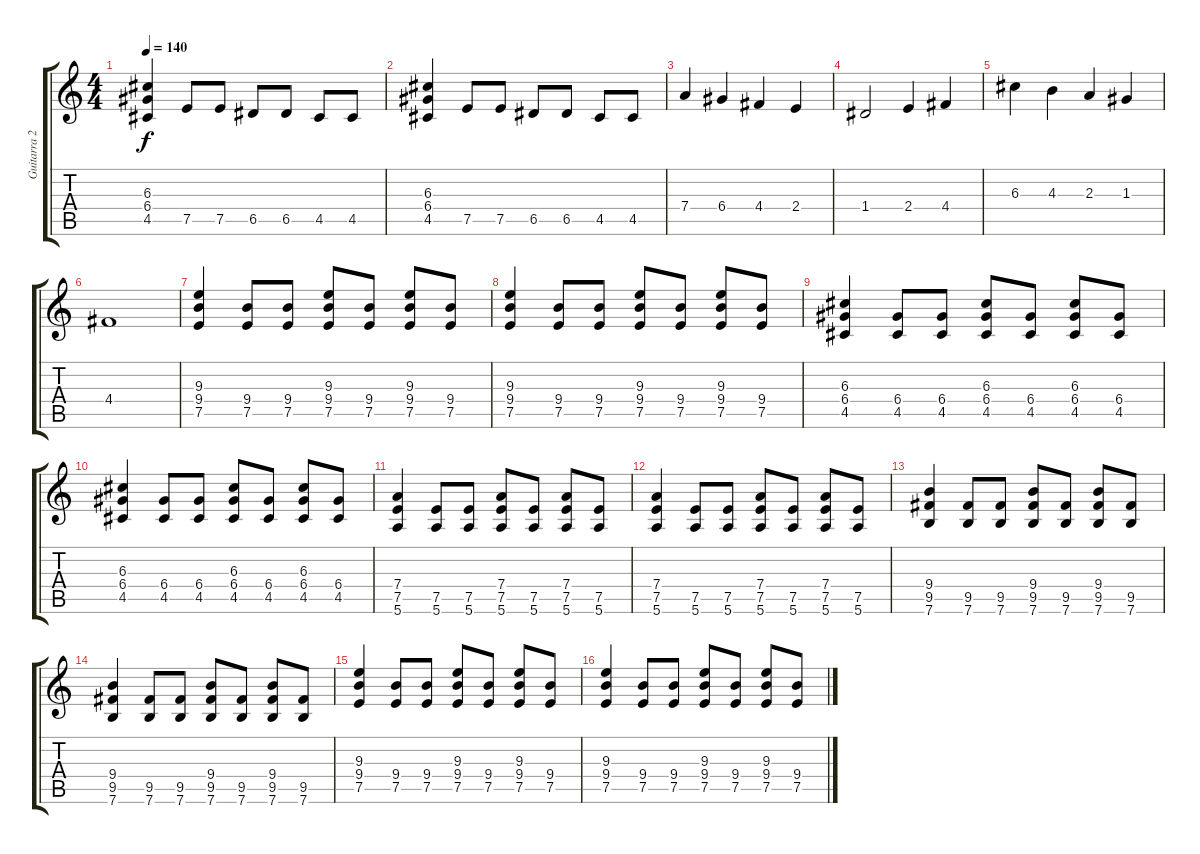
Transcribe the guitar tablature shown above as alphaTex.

\track ("Guitarra 2" "Guitarra 2") {instrument distortionguitar}
\staff {score tabs}
\tuning (E4 B3 G3 D3 A2 E2) {hide}
\ts (4 4)
\tempo 140
\clef g2
\ks c
(6.3 6.4 4.5).4{dy f} 7.5.8{volume 14} 7.5.8 6.5.8 6.5.8 4.5.8 4.5.8 |
(6.3 6.4 4.5).4{volume 10} 7.5.8{volume 14} 7.5.8 6.5.8 6.5.8 4.5.8 4.5.8 |
7.4.4 6.4.4 4.4.4 2.4.4 |
1.4.2 2.4.4 4.4.4 |
6.3.4 4.3.4 2.3.4 1.3.4 |
4.4.1 |
(9.3 9.4 7.5).4{volume 10} (9.4 7.5).8 (9.4 7.5).8 (9.3 9.4 7.5).8 (9.4 7.5).8 (9.3 9.4 7.5).8 (9.4 7.5).8 |
(9.3 9.4 7.5).4 (9.4 7.5).8 (9.4 7.5).8 (9.3 9.4 7.5).8 (9.4 7.5).8 (9.3 9.4 7.5).8 (9.4 7.5).8 |
(6.3 6.4 4.5).4 (6.4 4.5).8 (6.4 4.5).8 (6.3 6.4 4.5).8 (6.4 4.5).8 (6.3 6.4 4.5).8 (6.4 4.5).8 |
(6.3 6.4 4.5).4 (6.4 4.5).8 (6.4 4.5).8 (6.3 6.4 4.5).8 (6.4 4.5).8 (6.3 6.4 4.5).8 (6.4 4.5).8 |
(7.4 7.5 5.6).4 (7.5 5.6).8 (7.5 5.6).8 (7.4 7.5 5.6).8 (7.5 5.6).8 (7.4 7.5 5.6).8 (7.5 5.6).8 |
(7.4 7.5 5.6).4 (7.5 5.6).8 (7.5 5.6).8 (7.4 7.5 5.6).8 (7.5 5.6).8 (7.4 7.5 5.6).8 (7.5 5.6).8 |
(9.4 9.5 7.6).4 (9.5 7.6).8 (9.5 7.6).8 (9.4 9.5 7.6).8 (9.5 7.6).8 (9.4 9.5 7.6).8 (9.5 7.6).8 |
(9.4 9.5 7.6).4 (9.5 7.6).8 (9.5 7.6).8 (9.4 9.5 7.6).8 (9.5 7.6).8 (9.4 9.5 7.6).8 (9.5 7.6).8 |
(9.3 9.4 7.5).4{volume 10} (9.4 7.5).8 (9.4 7.5).8 (9.3 9.4 7.5).8 (9.4 7.5).8 (9.3 9.4 7.5).8 (9.4 7.5).8 |
(9.3 9.4 7.5).4 (9.4 7.5).8 (9.4 7.5).8 (9.3 9.4 7.5).8 (9.4 7.5).8 (9.3 9.4 7.5).8 (9.4 7.5).8
